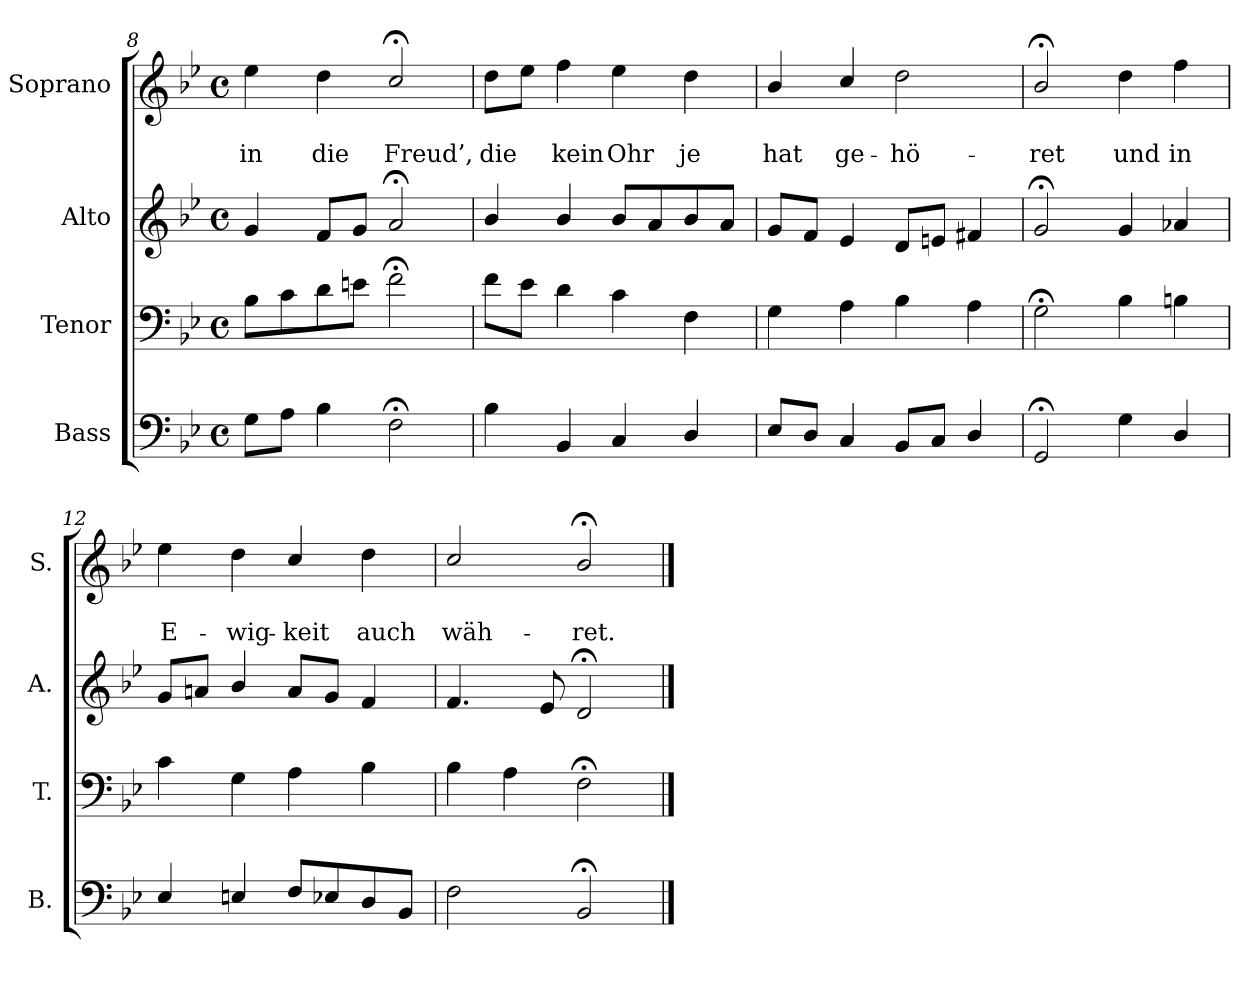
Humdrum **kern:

**kern	**kern	**kern	**kern	**text	**text
*part4	*part3	*part2	*part1	*part1	*part1
*staff4	*staff3	*staff2	*staff1	*staff1	*staff1
*I"Bass	*I"Tenor	*I"Alto	*I"Soprano	*	*
*I'B.	*I'T.	*I'A.	*I'S.	*	*
*clefF4	*clefF4	*clefG2	*clefG2	*	*
*k[b-e-]	*k[b-e-]	*k[b-e-]	*k[b-e-]	*	*
*B-:	*B-:	*B-:	*B-:	*	*
*M4/4	*M4/4	*M4/4	*M4/4	*	*
*met(c)	*met(c)	*met(c)	*met(c)	*	*
=8	=8	=8	=8	=8	=8
8G\L	8B-\L	4g/	4ee-\	.	in
8A\J	8c\	.	.	.	.
4B-\	8d\	8f/L	4dd\	.	die
.	8en\J	8g/J	.	.	.
2F;<\	2f;<\	2a;</	2cc;</	.	Freud’,
!!LO:PB:g=z
=9	=9	=9	=9	=9	=9
4B-\	8f\L	4b-/	8dd\L	.	die
.	8e-\J	.	8ee-\J	.	.
4BB-/	4d\	4b-/	4ff\	.	kein
4C/	4c\	8b-/L	4ee-\	.	Ohr
.	.	8a/	.	.	.
4D/	4F\	8b-/	4dd\	.	je
.	.	8a/J	.	.	.
=10	=10	=10	=10	=10	=10
8E-/L	4G\	8g/L	4b-/	.	hat
8D/J	.	8f/J	.	.	.
4C/	4A\	4e-/	4cc/	.	ge-
8BB-/L	4B-\	8d/L	2dd\	.	-hö-
8C/J	.	8en/J	.	.	.
4D/	4A\	4f#X/	.	.	.
=11	=11	=11	=11	=11	=11
2GG;</	2G;<\	2g;</	2b-;</	.	-ret
4G\	4B-\	4g/	4dd\	.	und
4D/	4Bn\	4a-X/	4ff\	.	in
=12	=12	=12	=12	=12	=12
4E-/	4c\	8g/L	4ee-\	.	E-
.	.	8an/J	.	.	.
4En/	4G\	4b-/	4dd\	.	-wig-
8F/L	4A\	8a/L	4cc/	.	-keit
8E-X/	.	8g/J	.	.	.
8D/	4B-\	4f/	4dd\	.	auch
8BB-/J	.	.	.	.	.
=13	=13	=13	=13	=13	=13
2F\	4B-\	4.f/	2cc/	.	wäh-
.	4A\	.	.	.	.
.	.	8e-/	.	.	.
2BB-;</	2F;<\	2d;</	2b-;</	.	-ret.
==	==	==	==	==	==
*-	*-	*-	*-	*-	*-
